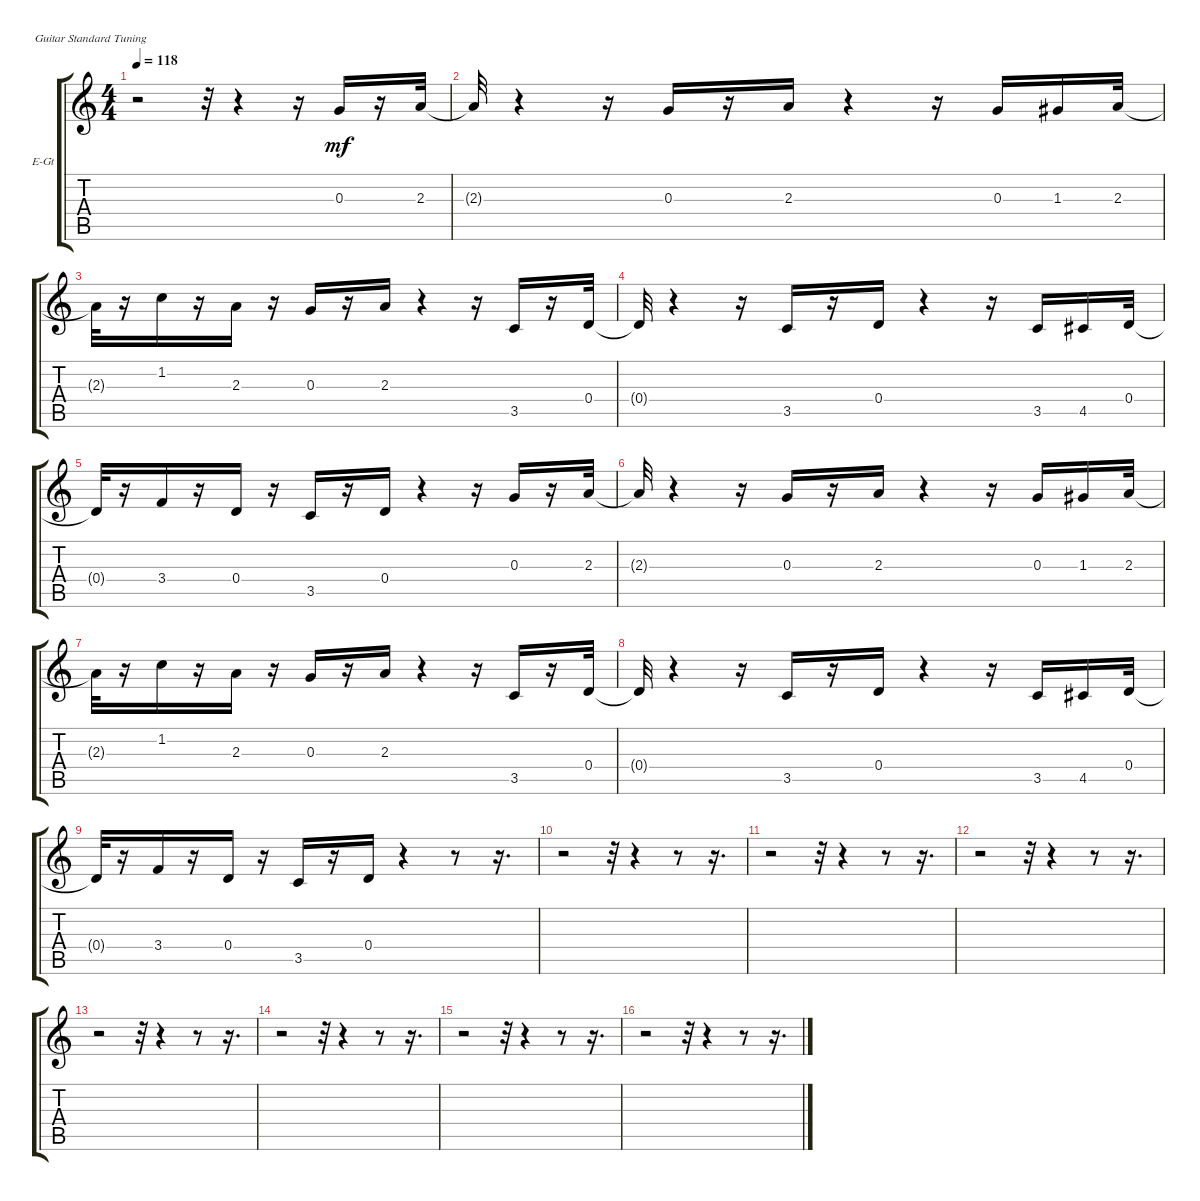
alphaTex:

\bracketExtendMode groupsimilarinstruments
\firstSystemTrackNameOrientation horizontal
\otherSystemsTrackNameOrientation horizontal
\track ("Guitar3" "E-Gt") {instrument electricguitarclean}
\staff {score tabs}
\tuning (E4 B3 G3 D3 A2 E2)
\ts (4 4)
\tempo 118
\clef g2
\ks c
r.2{dy mf} r.32 r.4 r.16 0.3.16 r.16 2.3.32 |
2.3{t}.32 r.4 r.16 0.3.16 r.16 2.3.16 r.4 r.16 0.3.16 1.3.16 2.3.32 |
2.3{t}.32 r.16 1.2.16 r.16 2.3.16 r.16 0.3.16 r.16 2.3.16 r.4 r.16 3.5.16 r.16 0.4.32 |
0.4{t}.32 r.4 r.16 3.5.16 r.16 0.4.16 r.4 r.16 3.5.16 4.5.16 0.4.32 |
0.4{t}.32 r.16 3.4.16 r.16 0.4.16 r.16 3.5.16 r.16 0.4.16 r.4 r.16 0.3.16 r.16 2.3.32 |
2.3{t}.32 r.4 r.16 0.3.16 r.16 2.3.16 r.4 r.16 0.3.16 1.3.16 2.3.32 |
2.3{t}.32 r.16 1.2.16 r.16 2.3.16 r.16 0.3.16 r.16 2.3.16 r.4 r.16 3.5.16 r.16 0.4.32 |
0.4{t}.32 r.4 r.16 3.5.16 r.16 0.4.16 r.4 r.16 3.5.16 4.5.16 0.4.32 |
0.4{t}.32 r.16 3.4.16 r.16 0.4.16 r.16 3.5.16 r.16 0.4.16 r.4 r.8 r.16{d} |
r.2 r.32 r.4 r.8 r.16{d} |
r.2 r.32 r.4 r.8 r.16{d} |
r.2 r.32 r.4 r.8 r.16{d} |
r.2 r.32 r.4 r.8 r.16{d} |
r.2 r.32 r.4 r.8 r.16{d} |
r.2 r.32 r.4 r.8 r.16{d} |
r.2 r.32 r.4 r.8 r.16{d}
